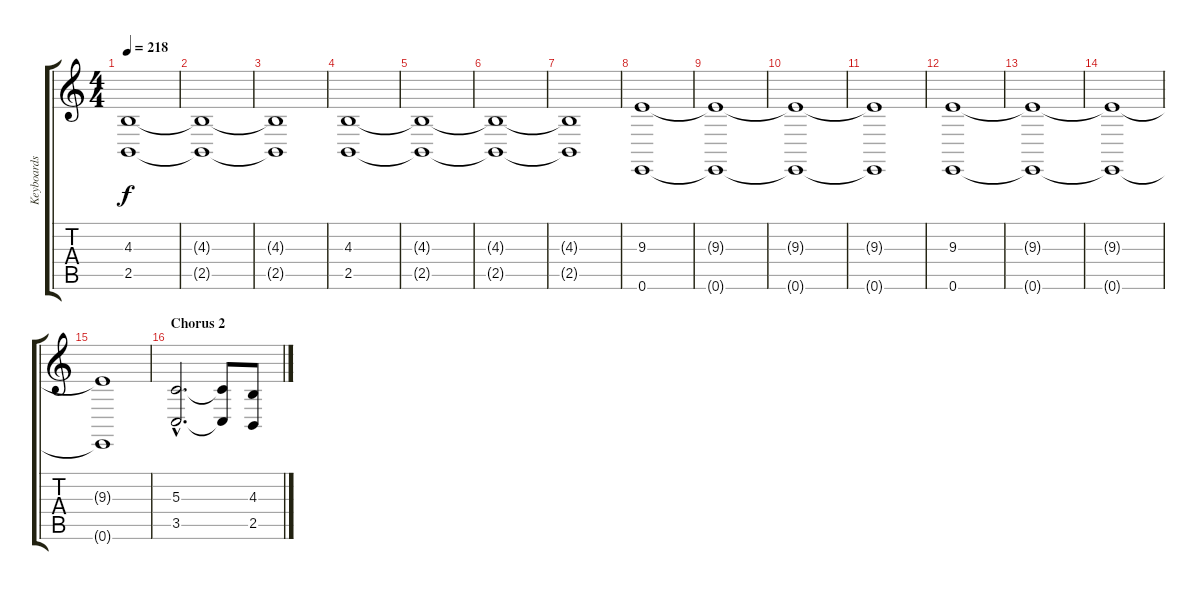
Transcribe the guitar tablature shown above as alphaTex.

\track ("Keyboards 3" "Keyboards ") {instrument stringensemble1}
\staff {score tabs}
\tuning (E4 B3 G3 D3 A2 E2) {hide}
\ts (4 4)
\tempo 218
\clef g2
\ks c
(4.3{t} 2.5{t}).1{dy f} |
(4.3{t} 2.5{t}).1 |
(4.3{t} 2.5{t}).1 |
(4.3 2.5).1 |
(4.3{t} 2.5{t}).1 |
(4.3{t} 2.5{t}).1 |
(4.3{t} 2.5{t}).1 |
(9.3 0.6).1 |
(9.3{t} 0.6{t}).1 |
(9.3{t} 0.6{t}).1 |
(9.3{t} 0.6{t}).1 |
(9.3 0.6).1 |
(9.3{t} 0.6{t}).1 |
(9.3{t} 0.6{t}).1 |
(9.3{t} 0.6{t}).1 |
\section ("" "Chorus 2")
(5.3{hac} 3.5{hac}).2{d} (5.3{t} 3.5{t}).8 (4.3 2.5).8
